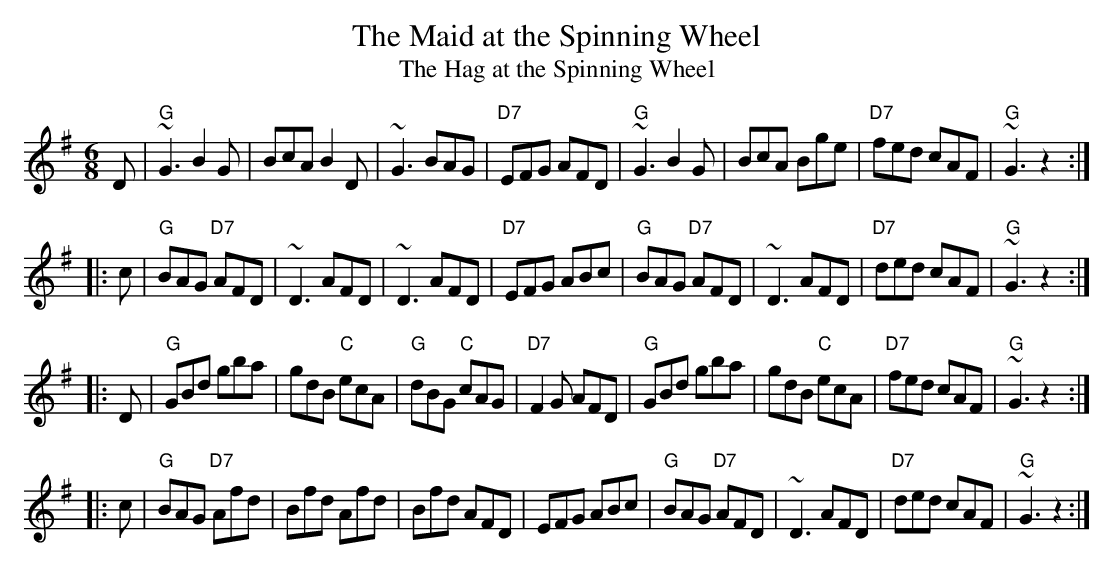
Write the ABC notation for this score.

X:1
T: The Maid at the Spinning Wheel
T: The Hag at the Spinning Wheel
M: 6/8
L: 1/8
K: G
   D | "G"~G3     B2G | BcA    B2D |    ~G3    BAG | "D7"EFG AFD | "G"~G3     B2G | BcA    Bge | "D7"fed cAF | "G"~G3 z2 :|
|: c | "G"BAG "D7"AFD | ~D3    AFD |    ~D3    AFD | "D7"EFG ABc | "G"BAG "D7"AFD | ~D3    AFD | "D7"ded cAF | "G"~G3 z2 :|
|: D | "G"GBd     gba | gdB "C"ecA | "G"dBG "C"cAG | "D7"F2G AFD | "G"GBd     gba | gdB "C"ecA | "D7"fed cAF | "G"~G3 z2 :|
|: c | "G"BAG "D7"Afd | Bfd    Afd |    Bfd    AFD |     EFG ABc | "G"BAG "D7"AFD | ~D3    AFD | "D7"ded cAF | "G"~G3 z2 :|
